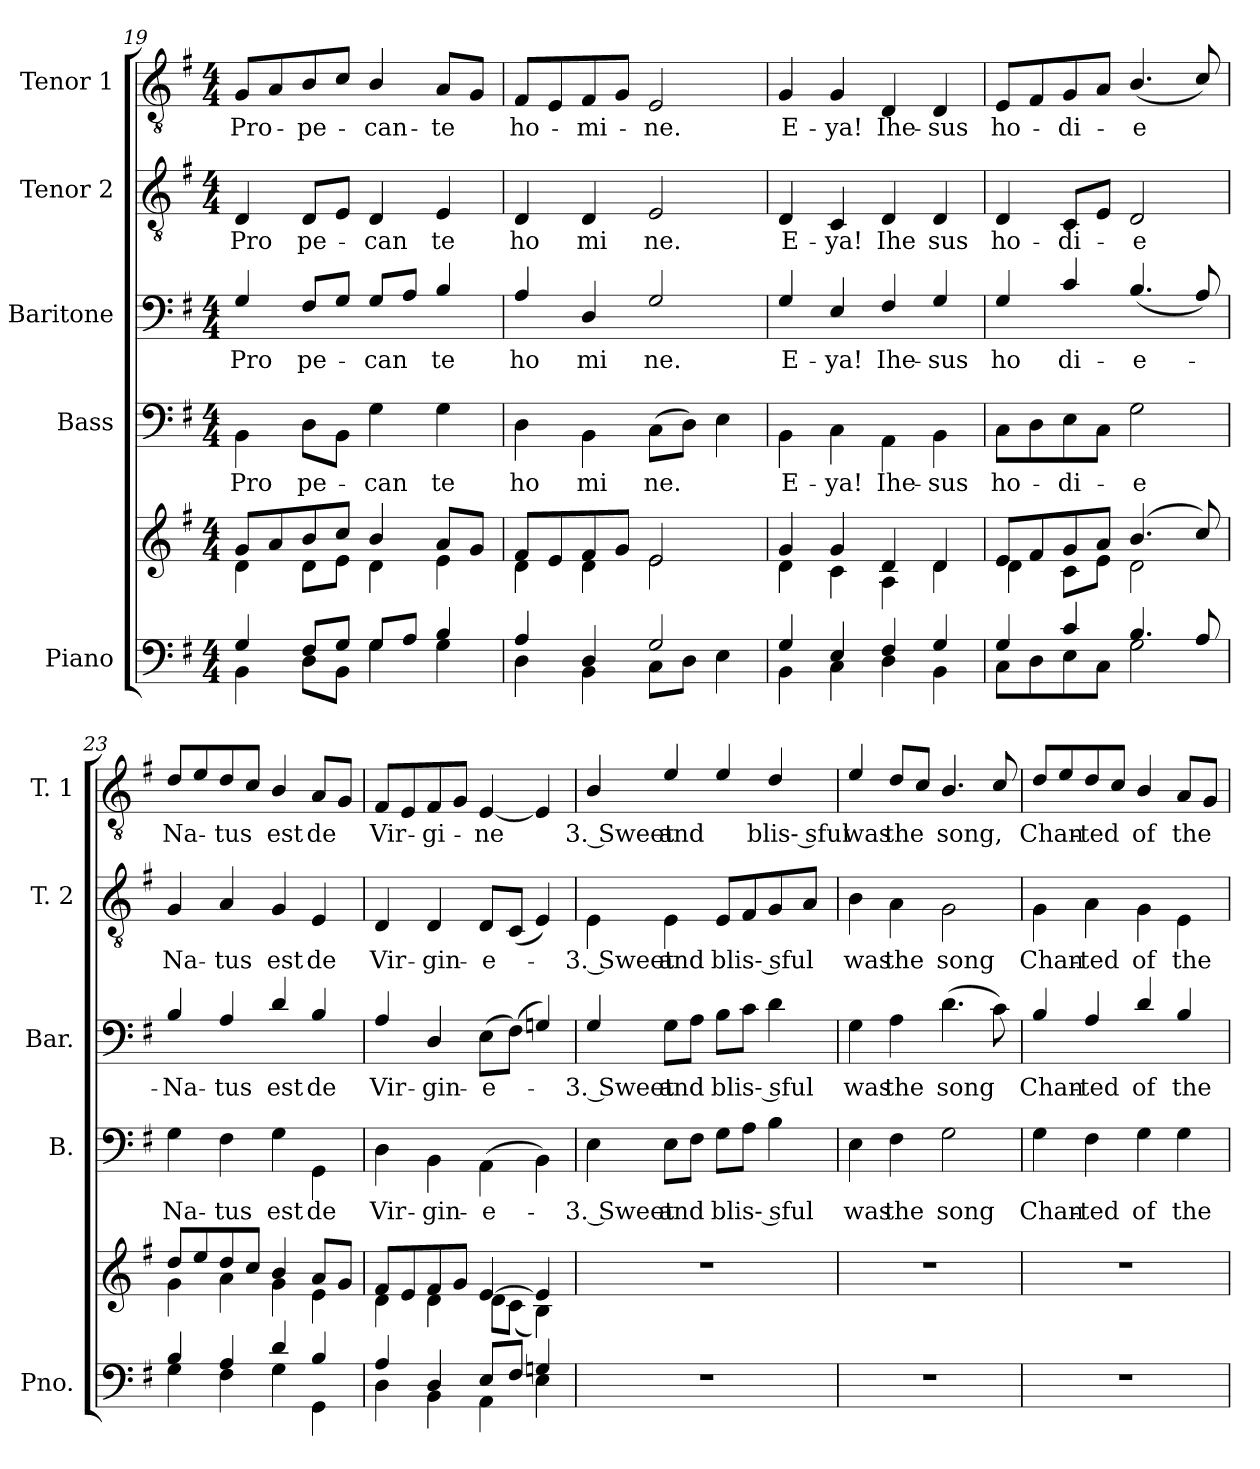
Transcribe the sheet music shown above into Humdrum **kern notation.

**kern	**kern	**kern	**text	**kern	**text	**kern	**text	**kern	**text
*part5	*part5	*part4	*part4	*part3	*part3	*part2	*part2	*part1	*part1
*staff6	*staff5	*staff4	*staff4	*staff3	*staff3	*staff2	*staff2	*staff1	*staff1
*I"Piano	*	*I"Bass	*	*I"Baritone	*	*I"Tenor 2	*	*I"Tenor 1	*
*I'Pno.	*	*I'B.	*	*I'Bar.	*	*I'T. 2	*	*I'T. 1	*
*clefF4	*clefG2	*clefF4	*	*clefF4	*	*clefGv2	*	*clefGv2	*
*k[f#]	*k[f#]	*k[f#]	*	*k[f#]	*	*k[f#]	*	*k[f#]	*
*M4/4	*M4/4	*M4/4	*	*M4/4	*	*M4/4	*	*M4/4	*
=19	=19	=19	=19	=19	=19	=19	=19	=19	=19
*^	*^	*	*	*	*	*	*	*	*
!	!	!	!	!	!LO:LY:b	!	!LO:LY:b	!	!LO:LY:b	!	!LO:LY:b
4G/	4BB\	8g/L	4d\	4BB\	-Pro	4G/	-Pro	4D/	-Pro	8G/L	-Pro-
.	.	8a/	.	.	.	.	.	.	.	8A/	.
!	!	!	!	!	!LO:LY:b	!	!LO:LY:b	!	!LO:LY:b	!	!LO:LY:b
8F#/L	8D\L	8b/	8d\L	8D\L	-pe-	8F#/L	-pe-	8D/L	-pe-	8B/	-pe-
8G/J	8BB\J	8cc/J	8e\J	8BB\J	.	8G/J	.	8E/J	.	8c/J	.
!	!	!	!	!	!LO:LY:b	!	!LO:LY:b	!	!LO:LY:b	!	!LO:LY:b
8G/L	4G\	4b/	4d\	4G\	-can	8G/L	-can	4D/	-can	4B/	-can-
8A/J	.	.	.	.	.	8A/J	.	.	.	.	.
!	!	!	!	!	!LO:LY:b	!	!LO:LY:b	!	!LO:LY:b	!	!LO:LY:b
4B/	4G\	8a/L	4e\	4G\	-te	4B/	-te	4E/	-te	8A/L	-te
.	.	8g/J	.	.	.	.	.	.	.	8G/J	.
=20	=20	=20	=20	=20	=20	=20	=20	=20	=20	=20	=20
!	!	!	!	!	!LO:LY:b	!	!LO:LY:b	!	!LO:LY:b	!	!LO:LY:b
4A/	4D\	8f#/L	4d\	4D\	ho	4A/	ho	4D/	ho	8F#/L	ho-
.	.	8e/	.	.	.	.	.	.	.	8E/	.
!	!	!	!	!	!LO:LY:b	!	!LO:LY:b	!	!LO:LY:b	!	!LO:LY:b
4D/	4BB\	8f#/	4d\	4BB\	-mi	4D/	-mi	4D/	-mi	8F#/	-mi-
.	.	8g/J	.	.	.	.	.	.	.	8G/J	.
!	!	!	!	!	!LO:LY:b	!	!LO:LY:b	!	!LO:LY:b	!	!LO:LY:b
2G/	8C\L	2e/	2e\	(8C\L	-ne.	2G/	-ne.	2E/	-ne.	2E/	-ne.
.	8D\J	.	.	8D\J)	.	.	.	.	.	.	.
.	4E\	.	.	4E\	.	.	.	.	.	.	.
=21	=21	=21	=21	=21	=21	=21	=21	=21	=21	=21	=21
!	!	!	!	!	!LO:LY:b	!	!LO:LY:b	!	!LO:LY:b	!	!LO:LY:b
4G/	4BB\	4g/	4d\	4BB\	E-	4G/	E-	4D/	E-	4G/	E-
!	!	!	!	!	!LO:LY:b	!	!LO:LY:b	!	!LO:LY:b	!	!LO:LY:b
4E/	4C\	4g/	4c\	4C\	-ya!	4E/	-ya!	4C/	-ya!	4G/	-ya!
!	!	!	!	!	!LO:LY:b	!	!LO:LY:b	!	!LO:LY:b	!	!LO:LY:b
4F#/	4D\	4d/	4A\	4AA\	Ihe-	4F#/	Ihe-	4D/	Ihe	4D/	Ihe-
!	!	!	!	!	!LO:LY:b	!	!LO:LY:b	!	!LO:LY:b	!	!LO:LY:b
4G/	4BB\	4d/	4d\	4BB\	-sus	4G/	-sus	4D/	-sus	4D/	-sus
!!LO:LB:g=z
=22	=22	=22	=22	=22	=22	=22	=22	=22	=22	=22	=22
!	!	!	!	!	!LO:LY:b	!	!LO:LY:b	!	!LO:LY:b	!	!LO:LY:b
4G/	8C\L	8e/L	4d\	8C\L	ho-	4G/	ho	4D/	ho-	8E/L	ho-
.	8D\	8f#/	.	8D\	.	.	.	.	.	8F#/	.
!	!	!	!	!	!LO:LY:b	!	!LO:LY:b	!	!LO:LY:b	!	!LO:LY:b
4c/	8E\	8g/	8c\L	8E\	-di-	4c/	di-	8C/L	-di-	8G/	-di-
.	8C\J	8a/J	8e\J	8C\J	.	.	.	8E/J	.	8A/J	.
!	!	!	!	!	!LO:LY:b	!	!LO:LY:b	!	!LO:LY:b	!	!LO:LY:b
4.B/	2G\	(4.b/	2d\	2G\	-e	(4.B/	-e-	2D/	-e	(4.B/	-e
8A/	.	8cc/)	.	.	.	8A/)	.	.	.	8c/)	.
=23	=23	=23	=23	=23	=23	=23	=23	=23	=23	=23	=23
!	!	!	!	!	!LO:LY:b	!	!LO:LY:b	!	!LO:LY:b	!	!LO:LY:b
4B/	4G\	8dd/L	4g\	4G\	-Na-	4B/	-Na-	4G/	-Na-	8d/L	Na-
.	.	8ee/	.	.	.	.	.	.	.	8e/	.
!	!	!	!	!	!LO:LY:b	!	!LO:LY:b	!	!LO:LY:b	!	!LO:LY:b
4A/	4F#\	8dd/	4a\	4F#\	-tus	4A/	-tus	4A/	-tus	8d/	-tus
.	.	8cc/J	.	.	.	.	.	.	.	8c/J	.
!	!	!	!	!	!LO:LY:b	!	!LO:LY:b	!	!LO:LY:b	!	!LO:LY:b
4d/	4G\	4b/	4g\	4G\	est	4d/	est	4G/	est	4B/	est
!	!	!	!	!	!LO:LY:b	!	!LO:LY:b	!	!LO:LY:b	!	!LO:LY:b
4B/	4GG\	8a/L	4e\	4GG\	de	4B/	de	4E/	de	8A/L	de
.	.	8g/J	.	.	.	.	.	.	.	8G/J	.
=24	=24	=24	=24	=24	=24	=24	=24	=24	=24	=24	=24
!	!	!	!	!	!LO:LY:b	!	!LO:LY:b	!	!LO:LY:b	!	!LO:LY:b
4A/	4D\	8f#/L	4d\	4D\	Vir-	4A/	Vir-	4D/	Vir-	8F#/L	Vir-
.	.	8e/	.	.	.	.	.	.	.	8E/	.
!	!	!	!	!	!LO:LY:b	!	!LO:LY:b	!	!LO:LY:b	!	!LO:LY:b
4D/	4BB\	8f#/	4d\	4BB\	-gin-	4D/	-gin-	4D/	-gin-	8F#/	-gi-
.	.	8g/J	.	.	.	.	.	.	.	8G/J	.
!	!	!	!	!	!LO:LY:b	!	!LO:LY:b	!	!LO:LY:b	!	!LO:LY:b
8E/L	4AA\	[4e/	8d\L	(4AA\	-e-	(8E\L	-e-	8D/L	-e-	[4E/	-ne
8F#/J	.	.	(8c\J	.	.	(8F#\J)	.	(8C/J	.	.	.
4Gn/	4E\	4eZ</]	4B\)	4BBZ<\)	.	4GnZ</)	.	4EZ/)	.	4EZ</]	.
=25	=25	=25	=25	=25	=25	=25	=25	=25	=25	=25	=25
!	!	!	!	!	!LO:LY:b	!	!LO:LY:b	!	!LO:LY:b	!	!LO:LY:b
*v	*v	*	*	*	*	*	*	*	*	*	*
*	*v	*v	*	*	*	*	*	*	*	*
1r	1r	4E\	3. Sweet	4G/	3. Sweet	4E\	3. Sweet	4B/	3. Sweet
!	!	!	!LO:LY:b	!	!LO:LY:b	!	!LO:LY:b	!	!LO:LY:b
.	.	8E\L	and	8G\L	and	4E\	and	4e/	and
.	.	8F#\J	.	8A\J	.	.	.	.	.
!	!	!	!LO:LY:b	!	!LO:LY:b	!	!LO:LY:b	!	!
.	.	8G\L	blis- sful	8B\L	blis- sful	8E/L	blis- sful	4e/	.
.	.	8A\J	.	8c\J	.	8F#/	.	.	.
!	!	!	!	!	!	!	!	!	!LO:LY:b
.	.	4B\	.	4d\	.	8G/	.	4d/	blis- sful
.	.	.	.	.	.	8A/J	.	.	.
=26	=26	=26	=26	=26	=26	=26	=26	=26	=26
!	!	!	!LO:LY:b	!	!LO:LY:b	!	!LO:LY:b	!	!LO:LY:b
1r	1r	4E\	-was	4G\	-was	4B\	-was	4e/	-was
!	!	!	!LO:LY:b	!	!LO:LY:b	!	!LO:LY:b	!	!LO:LY:b
.	.	4F#\	the	4A\	the	4A\	the	8d/L	the
.	.	.	.	.	.	.	.	8c/J	.
!	!	!	!LO:LY:b	!	!LO:LY:b	!	!LO:LY:b	!	!LO:LY:b
.	.	2G\	song	(4.d\	song	2G\	song	4.B/	song,
.	.	.	.	8c\)	.	.	.	8c/	.
!!LO:PB:g=z
=27	=27	=27	=27	=27	=27	=27	=27	=27	=27
!	!	!	!LO:LY:b	!	!LO:LY:b	!	!LO:LY:b	!	!LO:LY:b
1r	1r	4G\	Chan-	4B/	Chan-	4G\	Chan-	8d/L	Chan-
.	.	.	.	.	.	.	.	8e/	.
!	!	!	!LO:LY:b	!	!LO:LY:b	!	!LO:LY:b	!	!LO:LY:b
.	.	4F#\	-ted	4A/	-ted	4A\	-ted	8d/	-ted
.	.	.	.	.	.	.	.	8c/J	.
!	!	!	!LO:LY:b	!	!LO:LY:b	!	!LO:LY:b	!	!LO:LY:b
.	.	4G\	of	4d/	of	4G\	of	4B/	of
!	!	!	!LO:LY:b	!	!LO:LY:b	!	!LO:LY:b	!	!LO:LY:b
.	.	4G\	the	4B/	the	4E\	the	8A/L	the
.	.	.	.	.	.	.	.	8G/J	.
=	=	=	=	=	=	=	=	=	=
*-	*-	*-	*-	*-	*-	*-	*-	*-	*-
